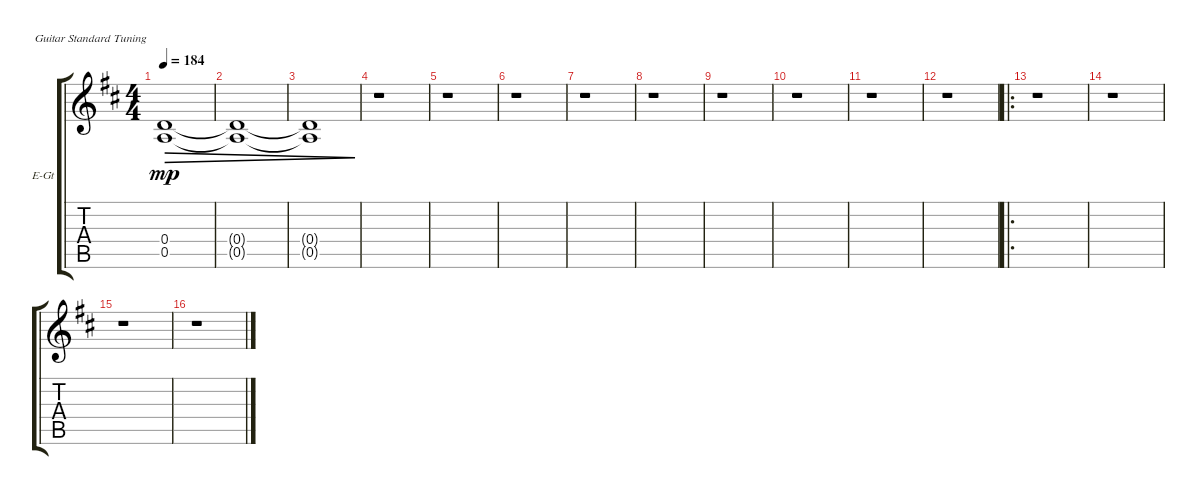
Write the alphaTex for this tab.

\defaultSystemsLayout 4
\bracketExtendMode groupsimilarinstruments
\firstSystemTrackNameOrientation horizontal
\otherSystemsTrackNameOrientation horizontal
\track ("Guitar 7" "E-Gt") {instrument distortionguitar}
\staff {score tabs}
\tuning (E4 B3 G3 D3 A2 E2)
\ts (4 4)
\tempo 184
\clef g2
\ks d
(0.4{t} 0.5{t}).1{dec dy mp} |
(0.4{t} 0.5{t}).1{dec} |
(0.4{t} 0.5{t}).1{dec} |
r.1 |
r.1 |
r.1 |
r.1 |
r.1 |
r.1 |
r.1 |
r.1 |
r.1 |
\ro
r.1 |
r.1 |
r.1 |
r.1
